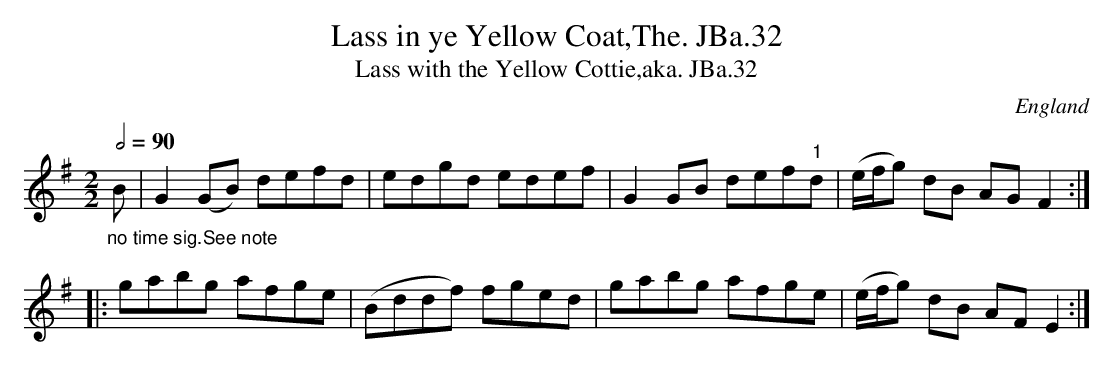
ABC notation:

X:1
T:Lass in ye Yellow Coat,The. JBa.32
T:Lass with the Yellow Cottie,aka. JBa.32
M:2/2
L:1/8
Q:1/2=90
O:England
K:E minor
"_no time sig.See note"B | G2(GB) defd | edgd edef |\
G2 GB def"1"d | (e/f/g) dB AG F2  :|!
|:gabg afge | (Bddf) fged | gabg afge | (e/f/g) dB AF E2 :|
